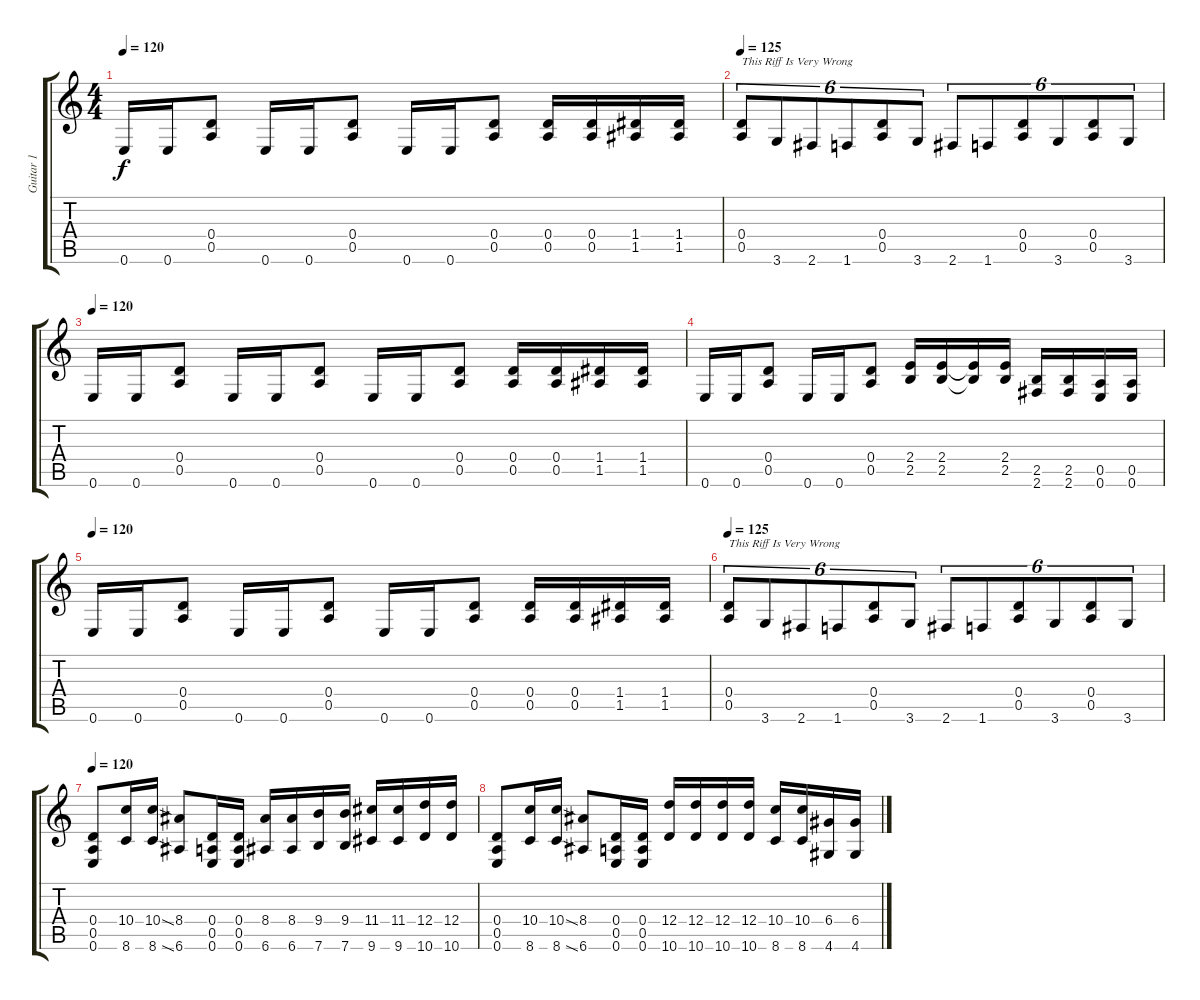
\track ("Guitar 1" "Guitar 1") {instrument distortionguitar}
\staff {score tabs}
\tuning (E4 B3 G3 D3 A2 E2) {hide}
\ts (4 4)
\tempo 120
\clef g2
\ks c
0.6.16{dy f} 0.6.16 (0.4 0.5).8 0.6.16 0.6.16 (0.4 0.5).8 0.6.16 0.6.16 (0.4 0.5).8 (0.4 0.5).16 (0.4 0.5).16 (1.4 1.5).16 (1.4 1.5).16 |
\tempo 125
(0.4 0.5).8{tu (6 4) txt "This Riff Is Very Wrong"} 3.6.8{tu (6 4)} 2.6.8{tu (6 4)} 1.6.8{tu (6 4)} (0.4 0.5).8{tu (6 4)} 3.6.8{tu (6 4)} 2.6.8{tu (6 4)} 1.6.8{tu (6 4)} (0.4 0.5).8{tu (6 4)} 3.6.8{tu (6 4)} (0.4 0.5).8{tu (6 4)} 3.6.8{tu (6 4)} |
\tempo 120
0.6.16 0.6.16 (0.4 0.5).8 0.6.16 0.6.16 (0.4 0.5).8 0.6.16 0.6.16 (0.4 0.5).8 (0.4 0.5).16 (0.4 0.5).16 (1.4 1.5).16 (1.4 1.5).16 |
0.6.16 0.6.16 (0.4 0.5).8 0.6.16 0.6.16 (0.4 0.5).8 (2.4 2.5).16 (2.4 2.5).16 (2.4{t} 2.5{t}).16 (2.4 2.5).16 (2.5 2.6).16 (2.5 2.6).16 (0.5 0.6).16 (0.5 0.6).16 |
\tempo 120
0.6.16 0.6.16 (0.4 0.5).8 0.6.16 0.6.16 (0.4 0.5).8 0.6.16 0.6.16 (0.4 0.5).8 (0.4 0.5).16 (0.4 0.5).16 (1.4 1.5).16 (1.4 1.5).16 |
\tempo 125
(0.4 0.5).8{tu (6 4) txt "This Riff Is Very Wrong"} 3.6.8{tu (6 4)} 2.6.8{tu (6 4)} 1.6.8{tu (6 4)} (0.4 0.5).8{tu (6 4)} 3.6.8{tu (6 4)} 2.6.8{tu (6 4)} 1.6.8{tu (6 4)} (0.4 0.5).8{tu (6 4)} 3.6.8{tu (6 4)} (0.4 0.5).8{tu (6 4)} 3.6.8{tu (6 4)} |
\tempo 120
(0.4 0.5 0.6).8 (10.4 8.6).16 (10.4{sod} 8.6{sod}).16 (8.4 6.6).8 (0.4 0.5 0.6).16 (0.4 0.5 0.6).16 (8.4 6.6).16 (8.4 6.6).16 (9.4 7.6).16 (9.4 7.6).16 (11.4 9.6).16 (11.4 9.6).16 (12.4 10.6).16 (12.4 10.6).16 |
(0.4 0.5 0.6).8 (10.4 8.6).16 (10.4{sod} 8.6{sod}).16 (8.4 6.6).8 (0.4 0.5 0.6).16 (0.4 0.5 0.6).16 (12.4 10.6).16 (12.4 10.6).16 (12.4 10.6).16 (12.4 10.6).16 (10.4 8.6).16 (10.4 8.6).16 (6.4 4.6).16 (6.4 4.6).16
